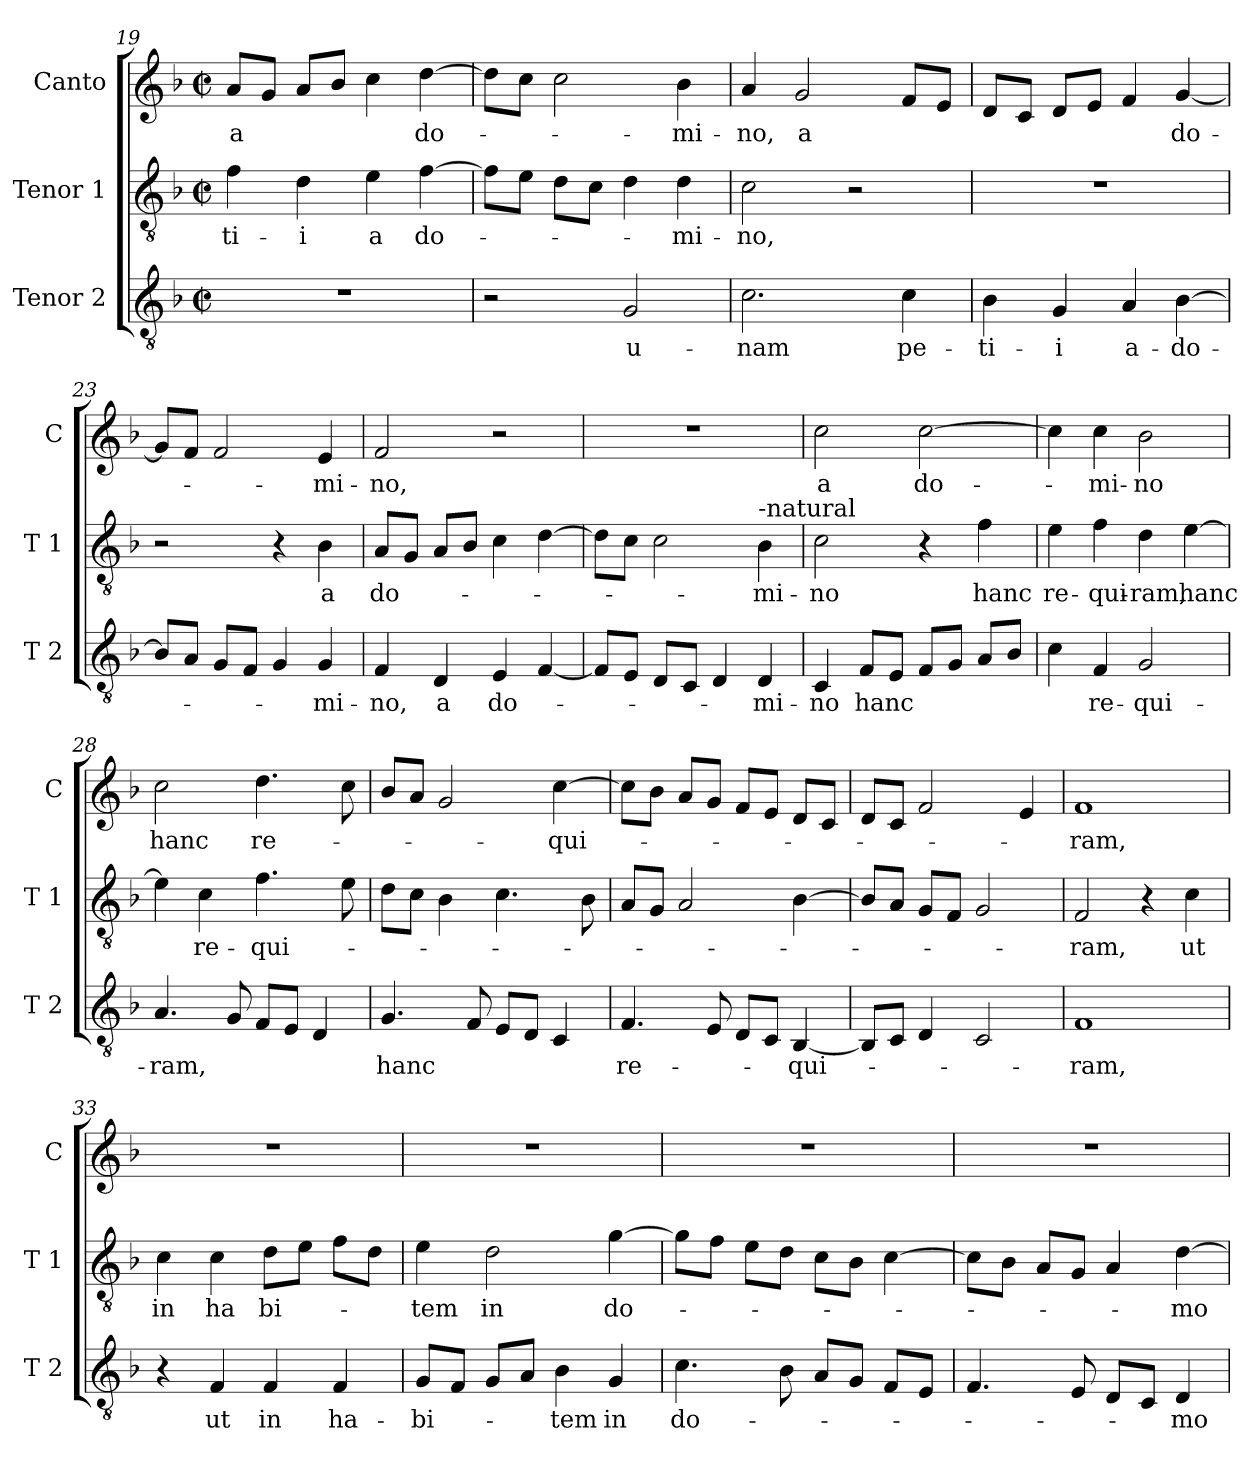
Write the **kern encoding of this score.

**kern	**text	**kern	**text	**kern	**text
*part3	*part3	*part2	*part2	*part1	*part1
*staff3	*staff3	*staff2	*staff2	*staff1	*staff1
*I"Tenor 2	*	*I"Tenor 1	*	*I"Canto	*
*I'T 2	*	*I'T 1	*	*I'C	*
*clefGv2	*	*clefGv2	*	*clefG2	*
*k[b-]	*	*k[b-]	*	*k[b-]	*
*F:	*	*F:	*	*F:	*
*M2/2	*	*M2/2	*	*M2/2	*
*met(c|)	*	*met(c|)	*	*met(c|)	*
=19	=19	=19	=19	=19	=19
!	!	!	!LO:LY:b	!	!LO:LY:b
1r	.	4f\	-ti-	8a/L	a
.	.	.	.	8g/J	.
!	!	!	!LO:LY:b	!	!
.	.	4d\	-i	8a/L	.
.	.	.	.	8b-/J	.
!	!	!	!LO:LY:b	!	!
.	.	4e\	a	4cc\	.
!	!	!	!LO:LY:b	!	!LO:LY:b
.	.	[4f\	do-	[4dd\	do-
=20	=20	=20	=20	=20	=20
2r	.	8f\L]	.	8dd\L]	.
.	.	8e\J	.	8cc\J	.
.	.	8d\L	.	2cc\	.
.	.	8c\J	.	.	.
!	!LO:LY:b	!	!	!	!
2G/	u-	4d\	.	.	.
!	!	!	!LO:LY:b	!	!LO:LY:b
.	.	4d\	-mi-	4b-\	-mi-
!!LO:LB:g=z
=21	=21	=21	=21	=21	=21
!	!LO:LY:b	!	!LO:LY:b	!	!LO:LY:b
2.c\	-nam	2c\	-no,	4a/	-no,
!	!	!	!	!	!LO:LY:b
.	.	.	.	2g/	a
.	.	2r	.	.	.
!	!LO:LY:b	!	!	!	!
4c\	pe-	.	.	8f/L	.
.	.	.	.	8e/J	.
=22	=22	=22	=22	=22	=22
!	!LO:LY:b	!	!	!	!
4B-\	-ti-	1r	.	8d/L	.
.	.	.	.	8c/J	.
!	!LO:LY:b	!	!	!	!
4G/	-i	.	.	8d/L	.
.	.	.	.	8e/J	.
!	!LO:LY:b	!	!	!	!
4A/	a-	.	.	4f/	.
!	!LO:LY:b	!	!	!	!LO:LY:b
[4B-\	-do-	.	.	[4g/	do-
=23	=23	=23	=23	=23	=23
8B-/L]	.	2r	.	8g/L]	.
8A/J	.	.	.	8f/J	.
8G/L	.	.	.	2f/	.
8F/J	.	.	.	.	.
4G/	.	4r	.	.	.
!	!LO:LY:b	!	!LO:LY:b	!	!LO:LY:b
4G/	-mi-	4B-\	a	4e/	-mi-
=24	=24	=24	=24	=24	=24
!	!LO:LY:b	!	!LO:LY:b	!	!LO:LY:b
4F/	-no,	8A/L	do-	2f/	-no,
.	.	8G/J	.	.	.
!	!LO:LY:b	!	!	!	!
4D/	a	8A/L	.	.	.
.	.	8B-/J	.	.	.
!	!LO:LY:b	!	!	!	!
4E/	do-	4c\	.	2r	.
[4F/	.	[4d\	.	.	.
=25	=25	=25	=25	=25	=25
8F/L]	.	8d\L]	.	1r	.
8E/J	.	8c\J	.	.	.
8D/L	.	2c\	.	.	.
8C/J	.	.	.	.	.
4D/	.	.	.	.	.
!	!	!LO:TX:a:t=-natural	!	!	!
!	!LO:LY:b	!	!LO:LY:b	!	!
4D/	-mi-	4B-\	-mi-	.	.
!!LO:LB:g=z
=26	=26	=26	=26	=26	=26
!	!LO:LY:b	!	!LO:LY:b	!	!LO:LY:b
4C/	-no	2c\	-no	2cc\	a
!	!LO:LY:b	!	!	!	!
8F/L	hanc	.	.	.	.
8E/J	.	.	.	.	.
!	!	!	!	!	!LO:LY:b
8F/L	.	4r	.	[2cc\	do-
8G/J	.	.	.	.	.
!	!	!	!LO:LY:b	!	!
8A/L	.	4f\	hanc	.	.
8B-/J	.	.	.	.	.
=27	=27	=27	=27	=27	=27
!	!	!	!LO:LY:b	!	!
4c\	.	4e\	re-	4cc\]	.
!	!LO:LY:b	!	!LO:LY:b	!	!LO:LY:b
4F/	re-	4f\	-qui-	4cc\	-mi-
!	!LO:LY:b	!	!LO:LY:b	!	!LO:LY:b
2G/	-qui-	4d\	-ram,	2b-\	-no
!	!	!	!LO:LY:b	!	!
.	.	[4e\	hanc	.	.
=28	=28	=28	=28	=28	=28
!	!LO:LY:b	!	!	!	!LO:LY:b
4.A/	-ram,	4e\]	.	2cc\	hanc
!	!	!	!LO:LY:b	!	!
.	.	4c\	re-	.	.
8G/	.	.	.	.	.
!	!	!	!LO:LY:b	!	!LO:LY:b
8F/L	.	4.f\	-qui-	4.dd\	re-
8E/J	.	.	.	.	.
4D/	.	.	.	.	.
.	.	8e\	.	8cc\	.
=29	=29	=29	=29	=29	=29
!	!LO:LY:b	!	!	!	!
4.G/	hanc	8d\L	.	8b-/L	.
.	.	8c\J	.	8a/J	.
.	.	4B-\	.	2g/	.
8F/	.	.	.	.	.
8E/L	.	4.c\	.	.	.
8D/J	.	.	.	.	.
!	!	!	!	!	!LO:LY:b
4C/	.	.	.	[4cc\	-qui-
.	.	8B-\	.	.	.
=30	=30	=30	=30	=30	=30
!	!LO:LY:b	!	!	!	!
4.F/	re-	8A/L	.	8cc\L]	.
.	.	8G/J	.	8b-\J	.
.	.	2A/	.	8a/L	.
8E/	.	.	.	8g/J	.
8D/L	.	.	.	8f/L	.
8C/J	.	.	.	8e/J	.
!	!LO:LY:b	!	!	!	!
[4BB-/	-qui-	[4B-\	.	8d/L	.
.	.	.	.	8c/J	.
!!LO:LB:g=z
=31	=31	=31	=31	=31	=31
8BB-/L]	.	8B-/L]	.	8d/L	.
8C/J	.	8A/J	.	8c/J	.
4D/	.	8G/L	.	2f/	.
.	.	8F/J	.	.	.
2C/	.	2G/	.	.	.
.	.	.	.	4e/	.
=32	=32	=32	=32	=32	=32
!	!LO:LY:b	!	!LO:LY:b	!	!LO:LY:b
1F	-ram,	2F/	-ram,	1f	-ram,
.	.	4r	.	.	.
!	!	!	!LO:LY:b	!	!
.	.	4c\	ut	.	.
=33	=33	=33	=33	=33	=33
!	!	!	!LO:LY:b	!	!
4r	.	4c\	in	1r	.
!	!LO:LY:b	!	!LO:LY:b	!	!
4F/	ut	4c\	ha	.	.
!	!LO:LY:b	!	!LO:LY:b	!	!
4F/	in	8d\L	bi-	.	.
.	.	8e\J	.	.	.
!	!LO:LY:b	!	!	!	!
4F/	ha-	8f\L	.	.	.
.	.	8d\J	.	.	.
=34	=34	=34	=34	=34	=34
!	!LO:LY:b	!	!LO:LY:b	!	!
8G/L	-bi-	4e\	-tem	1r	.
8F/J	.	.	.	.	.
!	!	!	!LO:LY:b	!	!
8G/L	.	2d\	in	.	.
8A/J	.	.	.	.	.
!	!LO:LY:b	!	!	!	!
4B-\	-tem	.	.	.	.
!	!LO:LY:b	!	!LO:LY:b	!	!
4G/	in	[4g\	do-	.	.
=35	=35	=35	=35	=35	=35
!	!LO:LY:b	!	!	!	!
4.c\	do-	8g\L]	.	1r	.
.	.	8f\J	.	.	.
.	.	8e\L	.	.	.
8B-\	.	8d\J	.	.	.
8A/L	.	8c\L	.	.	.
8G/J	.	8B-\J	.	.	.
8F/L	.	[4c\	.	.	.
8E/J	.	.	.	.	.
!!LO:PB:g=z
=36	=36	=36	=36	=36	=36
4.F/	.	8c\L]	.	1r	.
.	.	8B-\J	.	.	.
.	.	8A/L	.	.	.
8E/	.	8G/J	.	.	.
8D/L	.	4A/	.	.	.
8C/J	.	.	.	.	.
!	!LO:LY:b	!	!LO:LY:b	!	!
4D/	-mo	[4d\	-mo	.	.
=	=	=	=	=	=
*-	*-	*-	*-	*-	*-
